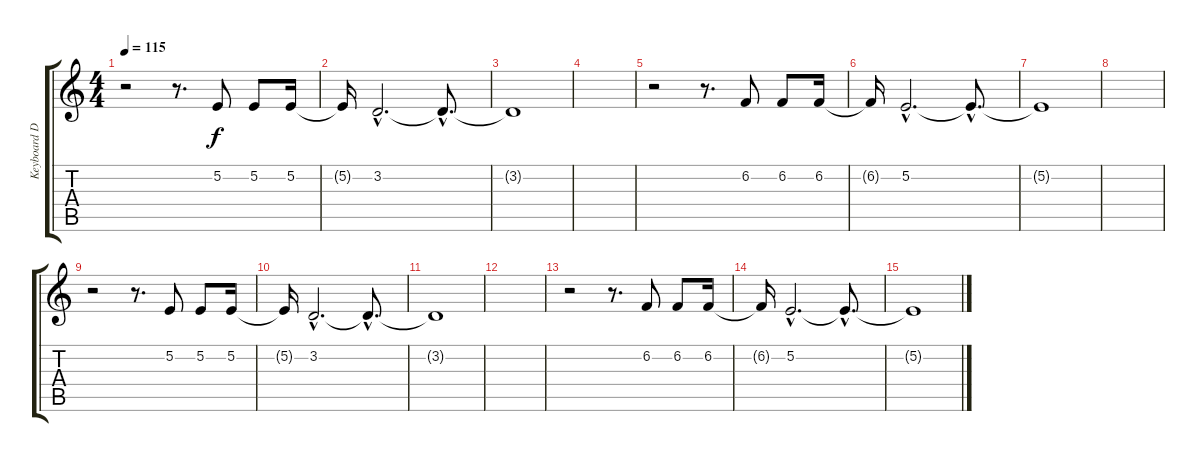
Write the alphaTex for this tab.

\track ("Keyboard Delay" "Keyboard D") {instrument fx5brightness}
\staff {score tabs}
\tuning (E4 B3 G3 D3 A2 E2) {hide}
\ts (4 4)
\tempo 115
\clef g2
\ks c
r.2{dy f} r.8{d} 5.2.8 5.2.8 5.2.16 |
5.2{t}.16 3.2{hac}.2{d} 3.2{hac t}.8{d} |
3.2{t}.1 |
|
r.2 r.8{d} 6.2.8 6.2.8 6.2.16 |
6.2{t}.16 5.2{hac}.2{d} 5.2{hac t}.8{d} |
5.2{t}.1 |
|
r.2 r.8{d} 5.2.8 5.2.8 5.2.16 |
5.2{t}.16 3.2{hac}.2{d} 3.2{hac t}.8{d} |
3.2{t}.1 |
|
r.2 r.8{d} 6.2.8 6.2.8 6.2.16 |
6.2{t}.16 5.2{hac}.2{d} 5.2{hac t}.8{d} |
5.2{t}.1
